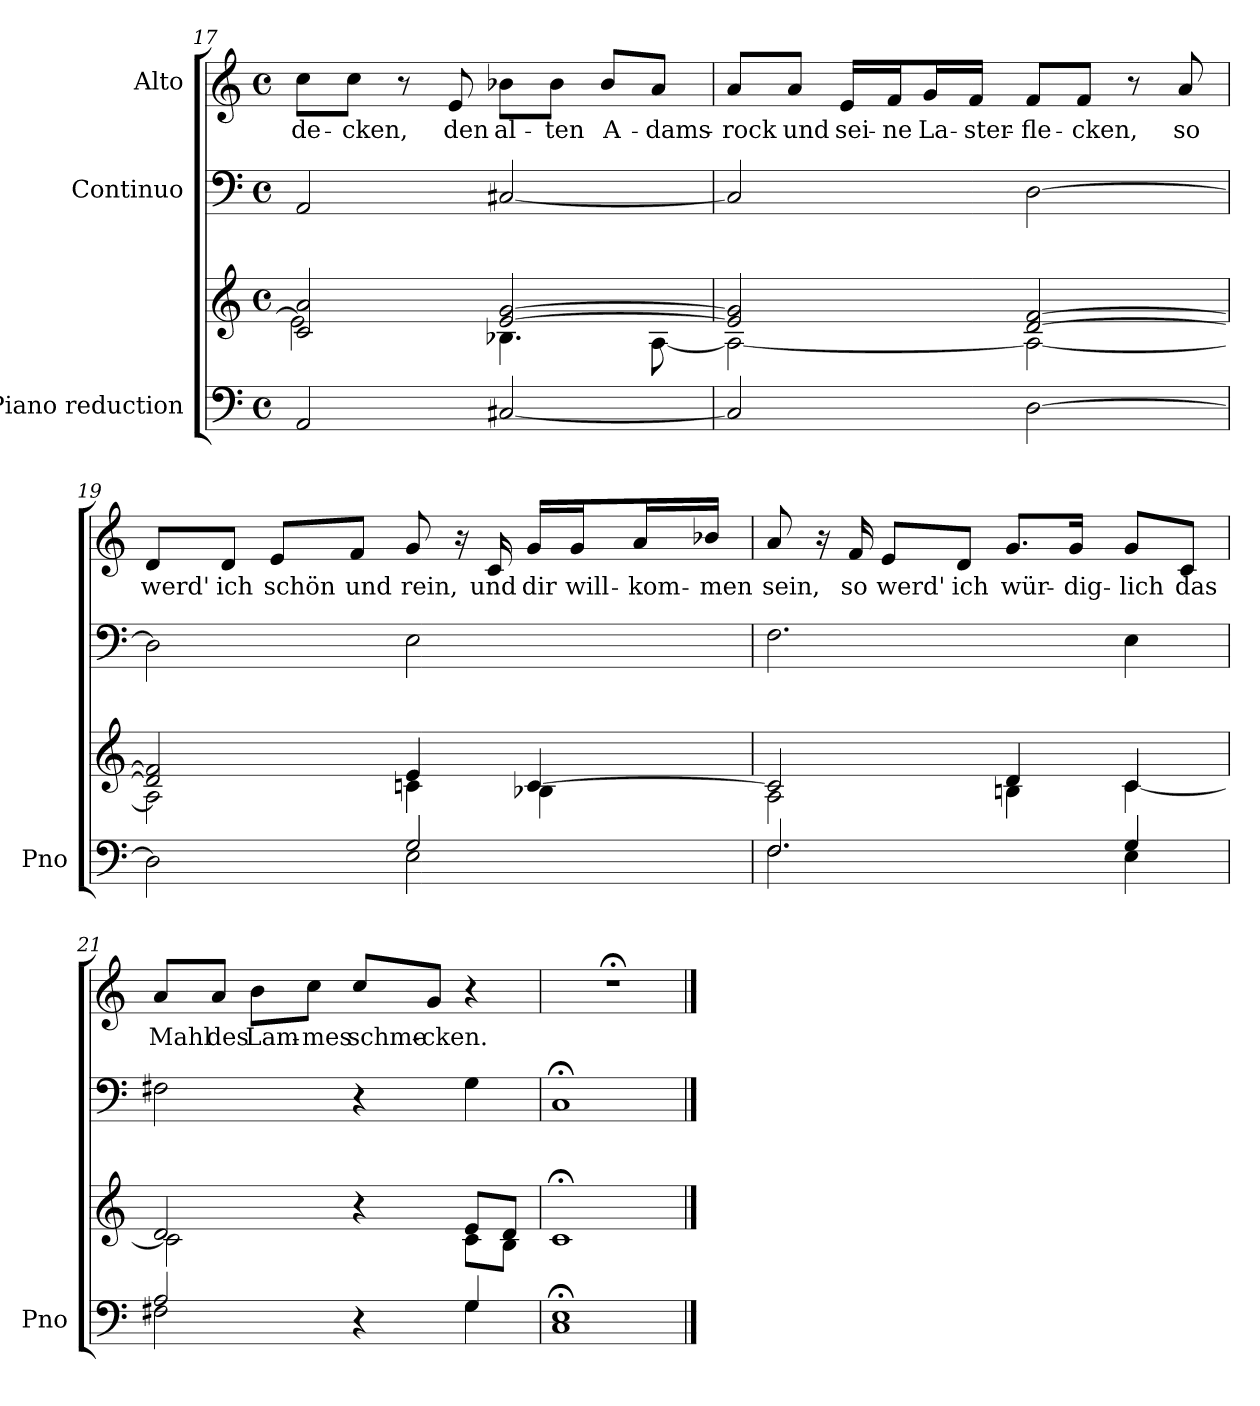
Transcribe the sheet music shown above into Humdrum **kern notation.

**kern	**kern	**kern	**kern	**text
*part3	*part3	*part2	*part1	*part1
*staff4	*staff3	*staff2	*staff1	*staff1
*I"Piano reduction	*	*I"Continuo	*I"Alto	*
*I'Pno	*	*	*	*
!!LO:LB:g=z
*clefF4	*clefG2	*clefF4	*clefG2	*
*k[]	*k[]	*k[]	*k[]	*
*M4/4	*M4/4	*M4/4	*M4/4	*
*met(c)	*met(c)	*met(c)	*met(c)	*
=17	=17	=17	=17	=17
*	*^	*	*	*
!	!	!	!	!	!LO:LY:b
2AA/	2c/ 2a/	2e\]	2AA/	8cc\L	de-
!	!	!	!	!	!LO:LY:b
.	.	.	.	8cc\J	-cken,
.	.	.	.	8r	.
!	!	!	!	!	!LO:LY:b
.	.	.	.	8e/	den
!	!	!	!	!	!LO:LY:b
[2C#X/	[2e/ [2g/	4.B-X\	[2C#X/	8b-X\L	al-
!	!	!	!	!	!LO:LY:b
.	.	.	.	8b-\J	-ten
!	!	!	!	!	!LO:LY:b
.	.	.	.	8b-/L	A-
!	!	!	!	!	!LO:LY:b
.	.	[8A\	.	8a/J	-dams-
=18	=18	=18	=18	=18	=18
!	!	!	!	!	!LO:LY:b
2C#/]	2e/] 2g/]	2A\_	2C#/]	8a/L	-rock
!	!	!	!	!	!LO:LY:b
.	.	.	.	8a/J	und
!	!	!	!	!	!LO:LY:b
.	.	.	.	16e/LL	sei-
!	!	!	!	!	!LO:LY:b
.	.	.	.	16f/J	-ne
!	!	!	!	!	!LO:LY:b
.	.	.	.	16g/L	La-
!	!	!	!	!	!LO:LY:b
.	.	.	.	16f/JJ	-ster-
!	!	!	!	!	!LO:LY:b
[2D\	[2d/ [2f/	2A\_	[2D\	8f/L	-fle-
!	!	!	!	!	!LO:LY:b
.	.	.	.	8f/J	-cken,
.	.	.	.	8r	.
!	!	!	!	!	!LO:LY:b
.	.	.	.	8a/	so
=19	=19	=19	=19	=19	=19
*^	*	*	*	*	*
!	!	!	!	!	!	!LO:LY:b
2ryy	2D\]	2d/] 2f/]	2A\]	2D\]	8d/L	werd'
!	!	!	!	!	!	!LO:LY:b
.	.	.	.	.	8d/J	ich
!	!	!	!	!	!	!LO:LY:b
.	.	.	.	.	8e/L	schön
!	!	!	!	!	!	!LO:LY:b
.	.	.	.	.	8f/J	und
!	!	!	!	!	!	!LO:LY:b
2G/	2E\	4e/	4cn\	2E\	8g/	rein,
.	.	.	.	.	16r	.
!	!	!	!	!	!	!LO:LY:b
.	.	.	.	.	16c/	und
!	!	!	!	!	!	!LO:LY:b
.	.	[4c/	4B-X\	.	16g/LL	dir
!	!	!	!	!	!	!LO:LY:b
.	.	.	.	.	16g/J	will-
!	!	!	!	!	!	!LO:LY:b
.	.	.	.	.	16a/L	-kom-
!	!	!	!	!	!	!LO:LY:b
.	.	.	.	.	16b-X/JJ	-men
!!LO:LB:g=z
=20	=20	=20	=20	=20	=20	=20
!	!	!	!	!	!	!LO:LY:b
2.F/	2.F\	2c/]	2A\	2.F\	8a/	sein,
.	.	.	.	.	16r	.
!	!	!	!	!	!	!LO:LY:b
.	.	.	.	.	16f/	so
!	!	!	!	!	!	!LO:LY:b
.	.	.	.	.	8e/L	werd'
!	!	!	!	!	!	!LO:LY:b
.	.	.	.	.	8d/J	ich
!	!	!	!	!	!	!LO:LY:b
.	.	4d/	4Bn\	.	8.g/L	wür-
!	!	!	!	!	!	!LO:LY:b
.	.	.	.	.	16g/Jk	-dig-
!	!	!	!	!	!	!LO:LY:b
4G/	4E\	4c/	[4c\	4E\	8g/L	-lich
!	!	!	!	!	!	!LO:LY:b
.	.	.	.	.	8c/J	das
=21	=21	=21	=21	=21	=21	=21
!	!	!	!	!	!	!LO:LY:b
2A/	2F#X\	2d/	2c\]	2F#X\	8a/L	Mahl
!	!	!	!	!	!	!LO:LY:b
.	.	.	.	.	8a/J	des
!	!	!	!	!	!	!LO:LY:b
.	.	.	.	.	8b\L	Lam-
!	!	!	!	!	!	!LO:LY:b
.	.	.	.	.	8cc\J	-mes
!	!	!	!	!	!	!LO:LY:b
4r	4ryy	4r	4ryy	4r	8cc/L	schme-
!	!	!	!	!	!	!LO:LY:b
.	.	.	.	.	8g/J	-cken.
4G/	4G\	8e/L	8c\L	4G\	4r	.
.	.	8d/J	8B\J	.	.	.
*v	*v	*	*	*	*	*
*	*v	*v	*	*	*
=22	=22	=22	=22	=22
1C; 1E;	1c;<	1C;<	1r;<	.
==	==	==	==	==
*-	*-	*-	*-	*-
